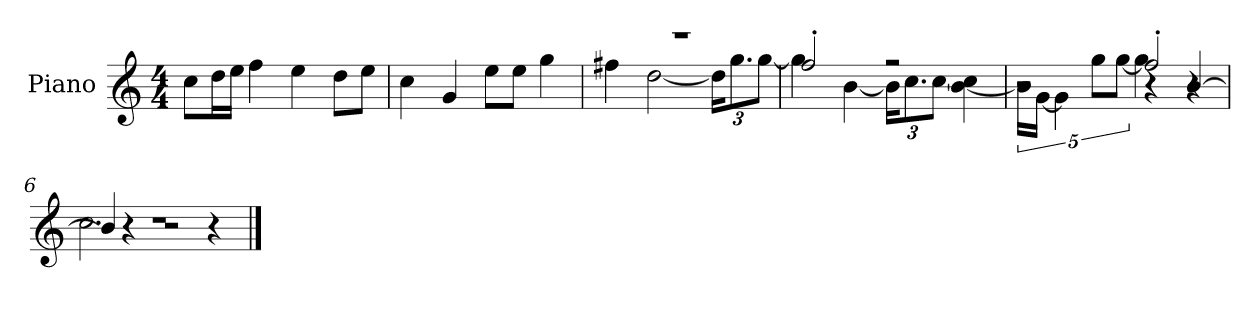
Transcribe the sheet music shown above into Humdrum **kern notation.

**kern
*part1
*staff1
*I"Piano
*I'P-no
*clefG2
*k[]
*M4/4
*MM90
=1
8cc\L
16dd\L
16ee\JJ
4ff\
4ee\
8dd\L
8ee\J
=2
4cc\
4g/
8ee\L
8ee\J
4gg\
=3
*^
1r	4ff#X\
.	[2dd\
*	*Xbrackettup
.	24dd\KL]
.	12.gg\
.	[12gg\J
=4	=4
2ff'/	4gg\]
.	[4b\
2r	24b\KL]
.	12.cc\
.	[12cc\J
.	[4b\ 4cc\]
=5	=5
*	*brackettup
*	*^
2r	20b\LL]	2r
.	[20g\JJ	.
.	5g\]	.
.	10gg\L	.
.	[10gg\J	.
2ff'/	4gg\]	4r
.	4r	[4b/
!!LO:LB:g=z	!!	!!
=6	=6	=6
1r	2.cc\	4b/]
.	.	4r
.	.	2r
.	4r	.
*v	*v	*v
==
*-
